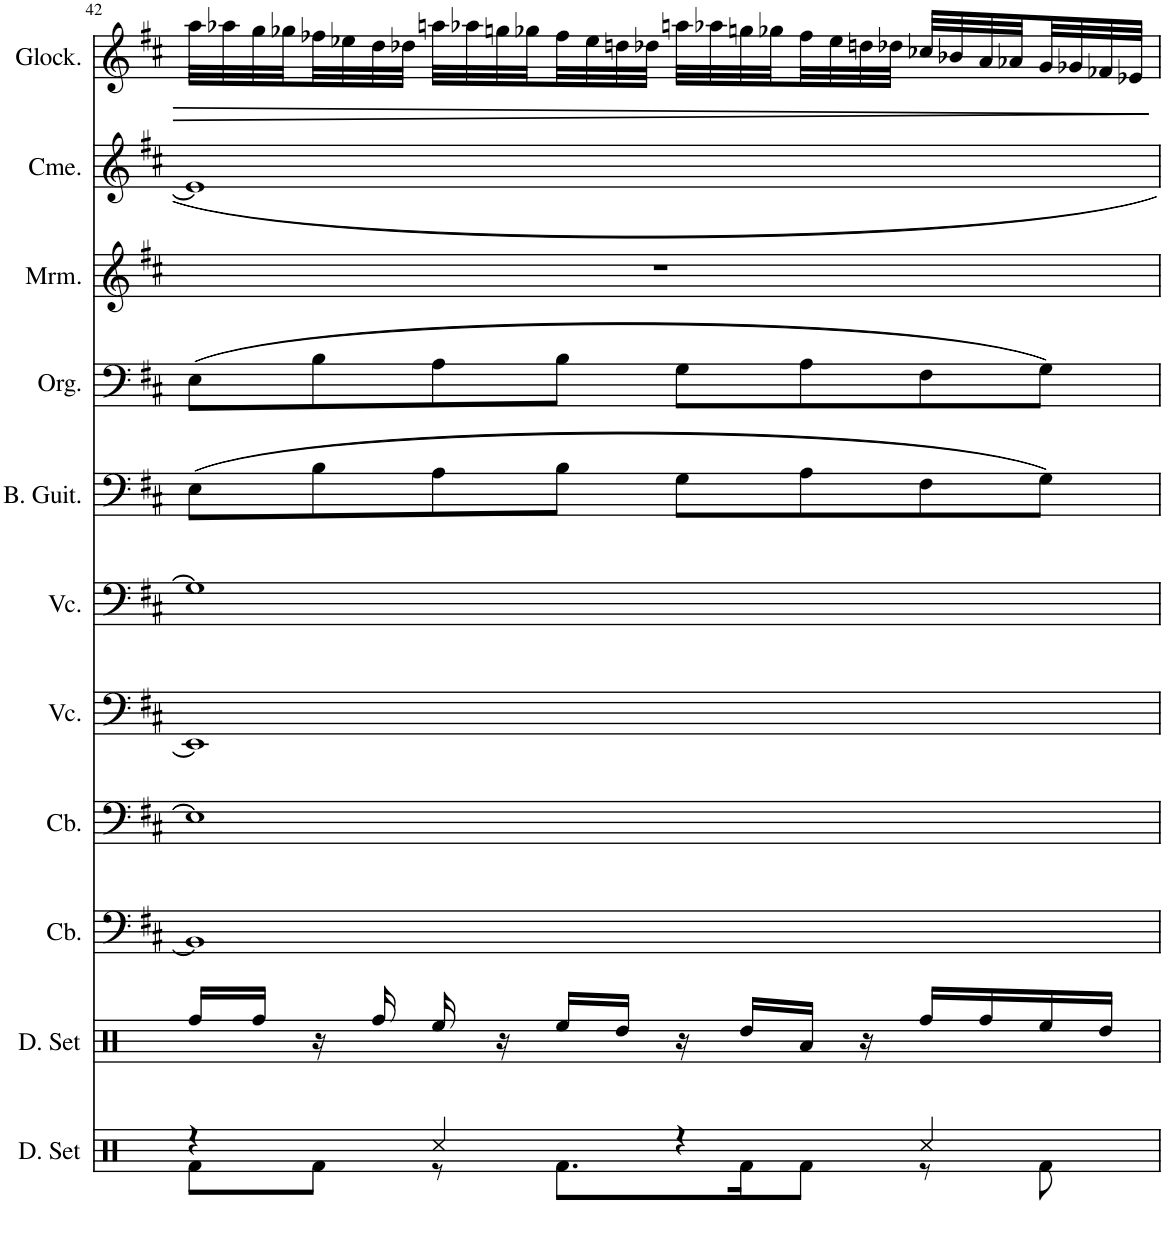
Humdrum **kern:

**kern	**kern	**kern	**kern	**kern	**kern	**kern	**kern	**kern	**kern	**kern
*part11	*part10	*part9	*part8	*part7	*part6	*part5	*part4	*part3	*part2	*part1
*staff11	*staff10	*staff9	*staff8	*staff7	*staff6	*staff5	*staff4	*staff3	*staff2	*staff1
*I"Drumset	*I"Drumset	*I"Contrabass	*I"Contrabass	*I"Violoncello	*I"Violoncello	*I"Bass Guitar	*I"Organ	*I"Marimba	*I"Chimes	*I"Glockenspiel
*I'D. Set	*I'D. Set	*I'Cb.	*I'Cb.	*I'Vc.	*I'Vc.	*I'B. Guit.	*I'Org.	*I'Mrm.	*I'Cme.	*I'Glock.
!!LO:PB:g=z
*clefX	*clefX	*clefF4	*clefF4	*clefF4	*clefF4	*clefF4	*clefF4	*clefG2	*clefG2	*clefG2
*	*	*Trd7c12	*Trd7c12	*	*	*Trd7c12	*	*	*	*Trd-14c-24
*k[]	*k[]	*k[f#c#]	*k[f#c#]	*k[f#c#]	*k[f#c#]	*k[f#c#]	*k[f#c#]	*k[f#c#]	*k[f#c#]	*k[f#c#]
*M4/4	*M4/4	*M4/4	*M4/4	*M4/4	*M4/4	*M4/4	*M4/4	*M4/4	*M4/4	*M4/4
=42	=42	=42	=42	=42	=42	=42	=42	=42	=42	=42
*^	*	*	*	*	*	*	*	*	*	*
4r	8Rf\L	16Rff/LL	1BB]	1E]	1EE]	1G]	(8E\L	(8E\L	1r	1e]	32aa\LLL
.	.	.	.	.	.	.	.	.	.	.	32aa-X\
.	.	16Rff/JJ	.	.	.	.	.	.	.	.	32gg\
.	.	.	.	.	.	.	.	.	.	.	32gg-X\
.	8Rf\J	16r	.	.	.	.	8B\	8B\	.	.	32ff-X\
.	.	.	.	.	.	.	.	.	.	.	32ee-X\
.	.	16Rff/	.	.	.	.	.	.	.	.	32dd\
.	.	.	.	.	.	.	.	.	.	.	32dd-X\JJJ
4Rcc/	8r	16Ree/	.	.	.	.	8A\	8A\	.	.	32aan\LLL
.	.	.	.	.	.	.	.	.	.	.	32aa-X\
.	.	16r	.	.	.	.	.	.	.	.	32ggn\
.	.	.	.	.	.	.	.	.	.	.	32gg-X\
.	8.Rf\L	16Ree/LL	.	.	.	.	8B\J	8B\J	.	.	32ff-\
.	.	.	.	.	.	.	.	.	.	.	32ee-\
.	.	16Rdd/JJ	.	.	.	.	.	.	.	.	32ddn\
.	.	.	.	.	.	.	.	.	.	.	32dd-X\JJJ
4r	.	16r	.	.	.	.	8G\L	8G\L	.	.	32aan\LLL
.	.	.	.	.	.	.	.	.	.	.	32aa-X\
.	16Rf\K	16Rdd/LL	.	.	.	.	.	.	.	.	32ggn\
.	.	.	.	.	.	.	.	.	.	.	32gg-X\
.	8Rf\J	16Ra/JJ	.	.	.	.	8A\	8A\	.	.	32ff-\
.	.	.	.	.	.	.	.	.	.	.	32ee-\
.	.	16r	.	.	.	.	.	.	.	.	32ddn\
.	.	.	.	.	.	.	.	.	.	.	32dd-X\JJJ
4Rcc/	8r	16Rff/LL	.	.	.	.	8F#\	8F#\	.	.	32cc-X/LLL
.	.	.	.	.	.	.	.	.	.	.	32b-X/
.	.	16Rff/	.	.	.	.	.	.	.	.	32a/
.	.	.	.	.	.	.	.	.	.	.	32a-X/
.	8Rf\	16Ree/	.	.	.	.	8G\J)	8G\J)	.	.	32g/
.	.	.	.	.	.	.	.	.	.	.	32g-X/
.	.	16Rdd/JJ	.	.	.	.	.	.	.	.	32f-X/
.	.	.	.	.	.	.	.	.	.	.	32e-X/JJJ
*v	*v	*	*	*	*	*	*	*	*	*	*
=	=	=	=	=	=	=	=	=	=	=
*-	*-	*-	*-	*-	*-	*-	*-	*-	*-	*-
